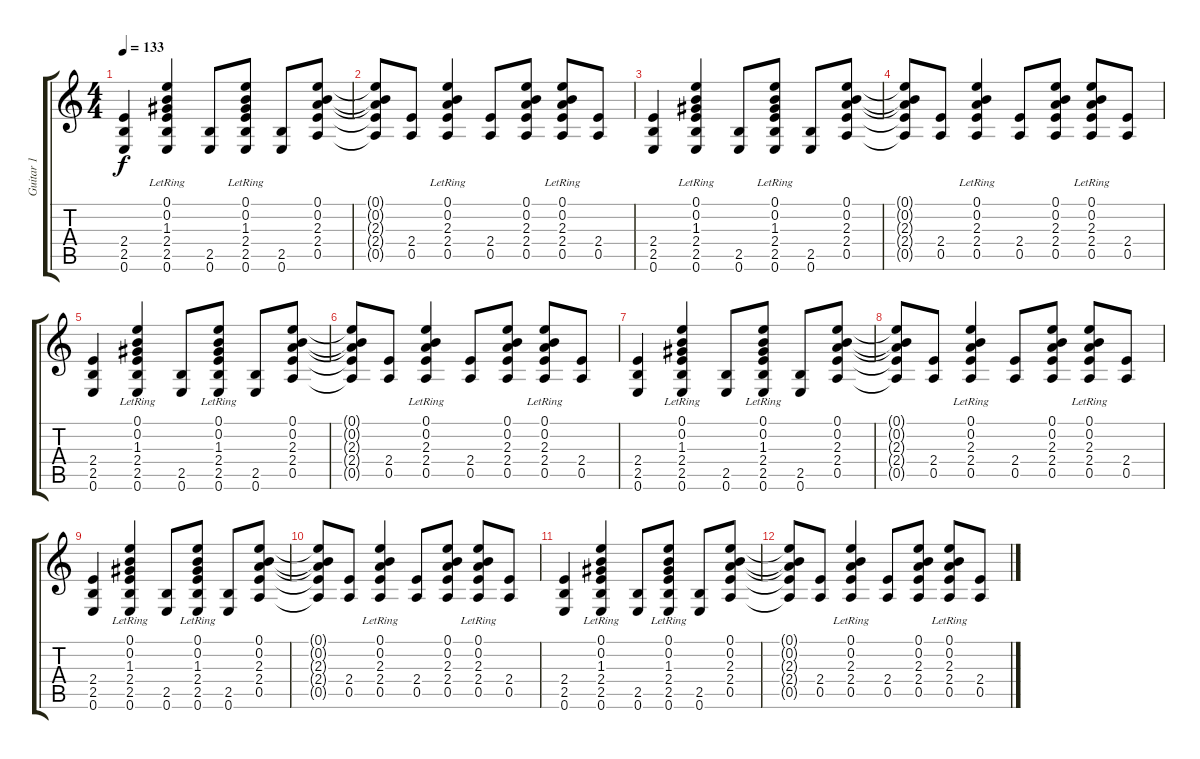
\track ("Guitar 1" "Guitar 1") {instrument electricguitarmuted}
\staff {score tabs}
\tuning (E4 B3 G3 D3 A2 E2) {hide}
\ts (4 4)
\tempo 133
\clef g2
\ks c
(2.4 2.5 0.6).4{dy f volume 10 instrument distortionguitar} (0.1{lr} 0.2{lr} 1.3{lr} 2.4{lr} 2.5 0.6).4 (2.5 0.6).8 (0.1{lr} 0.2{lr} 1.3{lr} 2.4{lr} 2.5 0.6).8 (2.5 0.6).8 (0.1 0.2 2.3 2.4 0.5).8 |
(0.1{t} 0.2{t} 2.3{t} 2.4{t} 0.5{t}).8 (2.4 0.5).8 (0.1{lr} 0.2{lr} 2.3{lr} 2.4 0.5).4 (2.4 0.5).8 (0.1 0.2 2.3 2.4 0.5).8 (0.1{lr} 0.2{lr} 2.3{lr} 2.4 0.5).8 (2.4 0.5).8 |
(2.4 2.5 0.6).4{volume 10 instrument distortionguitar} (0.1{lr} 0.2{lr} 1.3{lr} 2.4{lr} 2.5 0.6).4 (2.5 0.6).8 (0.1{lr} 0.2{lr} 1.3{lr} 2.4{lr} 2.5 0.6).8 (2.5 0.6).8 (0.1 0.2 2.3 2.4 0.5).8 |
(0.1{t} 0.2{t} 2.3{t} 2.4{t} 0.5{t}).8 (2.4 0.5).8 (0.1{lr} 0.2{lr} 2.3{lr} 2.4 0.5).4 (2.4 0.5).8 (0.1 0.2 2.3 2.4 0.5).8 (0.1{lr} 0.2{lr} 2.3{lr} 2.4 0.5).8 (2.4 0.5).8 |
(2.4 2.5 0.6).4{volume 9 instrument distortionguitar} (0.1{lr} 0.2{lr} 1.3{lr} 2.4{lr} 2.5 0.6).4 (2.5 0.6).8 (0.1{lr} 0.2{lr} 1.3{lr} 2.4{lr} 2.5 0.6).8 (2.5 0.6).8 (0.1 0.2 2.3 2.4 0.5).8 |
(0.1{t} 0.2{t} 2.3{t} 2.4{t} 0.5{t}).8 (2.4 0.5).8 (0.1{lr} 0.2{lr} 2.3{lr} 2.4 0.5).4 (2.4 0.5).8 (0.1 0.2 2.3 2.4 0.5).8 (0.1{lr} 0.2{lr} 2.3{lr} 2.4 0.5).8 (2.4 0.5).8 |
(2.4 2.5 0.6).4{volume 10 instrument distortionguitar} (0.1{lr} 0.2{lr} 1.3{lr} 2.4{lr} 2.5 0.6).4 (2.5 0.6).8 (0.1{lr} 0.2{lr} 1.3{lr} 2.4{lr} 2.5 0.6).8 (2.5 0.6).8 (0.1 0.2 2.3 2.4 0.5).8 |
(0.1{t} 0.2{t} 2.3{t} 2.4{t} 0.5{t}).8 (2.4 0.5).8 (0.1{lr} 0.2{lr} 2.3{lr} 2.4 0.5).4 (2.4 0.5).8 (0.1 0.2 2.3 2.4 0.5).8 (0.1{lr} 0.2{lr} 2.3{lr} 2.4 0.5).8 (2.4 0.5).8 |
(2.4 2.5 0.6).4{volume 10 instrument distortionguitar} (0.1{lr} 0.2{lr} 1.3{lr} 2.4{lr} 2.5 0.6).4 (2.5 0.6).8 (0.1{lr} 0.2{lr} 1.3{lr} 2.4{lr} 2.5 0.6).8 (2.5 0.6).8 (0.1 0.2 2.3 2.4 0.5).8 |
(0.1{t} 0.2{t} 2.3{t} 2.4{t} 0.5{t}).8 (2.4 0.5).8 (0.1{lr} 0.2{lr} 2.3{lr} 2.4 0.5).4 (2.4 0.5).8 (0.1 0.2 2.3 2.4 0.5).8 (0.1{lr} 0.2{lr} 2.3{lr} 2.4 0.5).8 (2.4 0.5).8 |
(2.4 2.5 0.6).4{volume 10 instrument distortionguitar} (0.1{lr} 0.2{lr} 1.3{lr} 2.4{lr} 2.5 0.6).4 (2.5 0.6).8 (0.1{lr} 0.2{lr} 1.3{lr} 2.4{lr} 2.5 0.6).8 (2.5 0.6).8 (0.1 0.2 2.3 2.4 0.5).8 |
(0.1{t} 0.2{t} 2.3{t} 2.4{t} 0.5{t}).8 (2.4 0.5).8 (0.1{lr} 0.2{lr} 2.3{lr} 2.4 0.5).4 (2.4 0.5).8 (0.1 0.2 2.3 2.4 0.5).8 (0.1{lr} 0.2{lr} 2.3{lr} 2.4 0.5).8 (2.4 0.5).8
